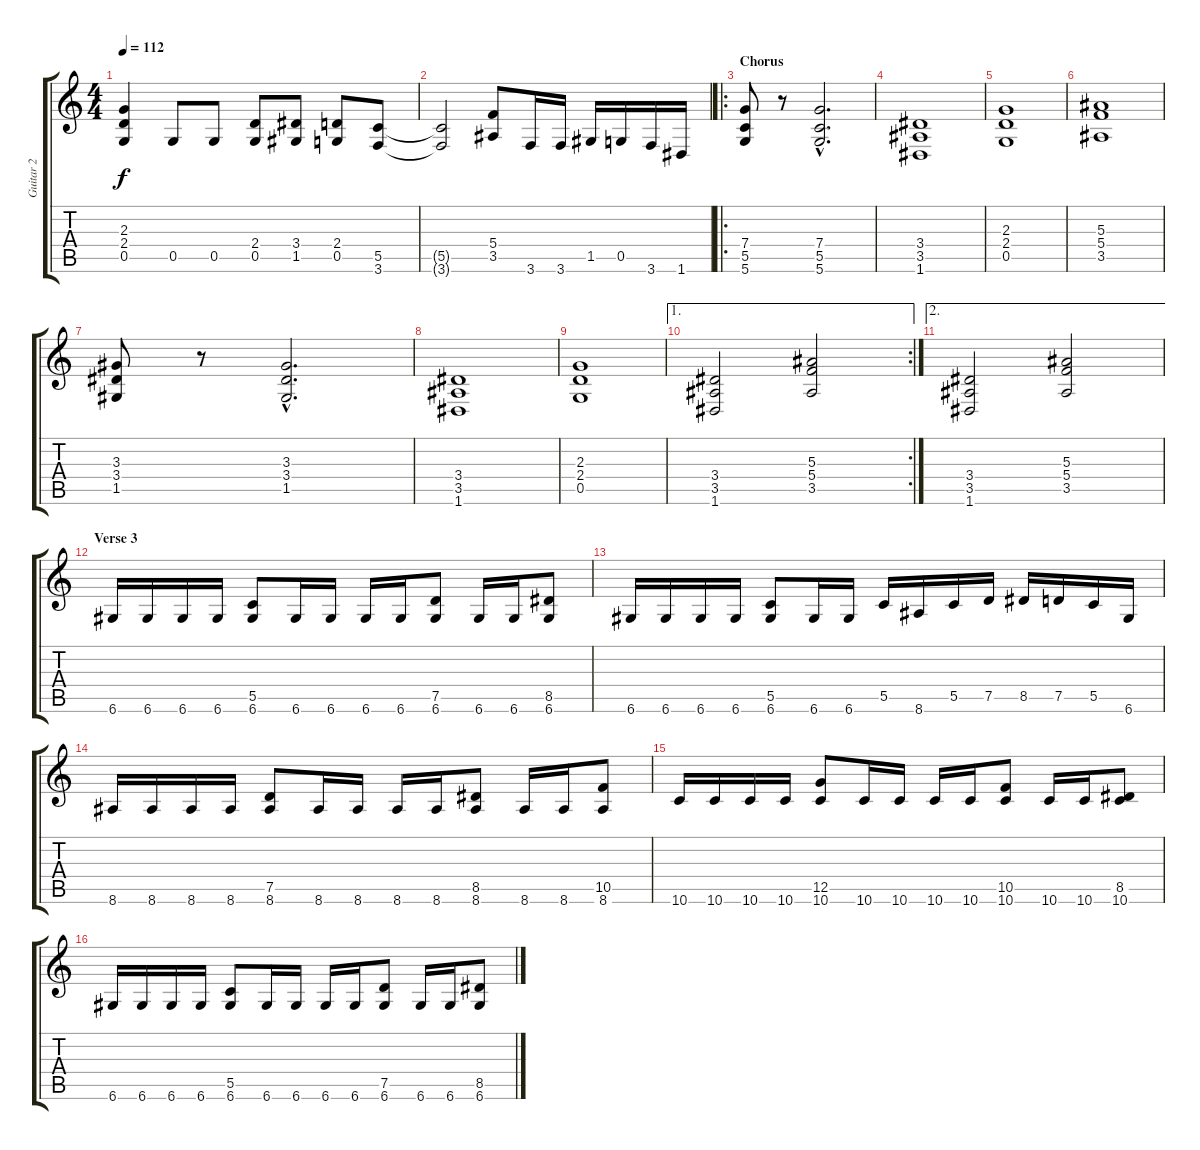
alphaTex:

\track ("Guitar 2" "Guitar 2") {instrument distortionguitar}
\staff {score tabs}
\tuning (D4 A3 F3 C3 G2 D2) {hide}
\ts (4 4)
\tempo 112
\clef g2
\ks c
(2.3 2.4 0.5).4{dy f} 0.5.8 0.5.8 (2.4 0.5).8 (3.4 1.5).8 (2.4 0.5).8 (5.5 3.6).8 |
(5.5{t} 3.6{t}).2 (5.4 3.5).8 3.6.16 3.6.16 1.5.16 0.5.16 3.6.16 1.6.16 |
\ro
\section ("" "Chorus")
(7.4 5.5 5.6).8 r.8 (7.4{hac} 5.5{hac} 5.6{hac}).2{d} |
(3.4 3.5 1.6).1 |
(2.3 2.4 0.5).1 |
(5.3 5.4 3.5).1 |
(3.3 3.4 1.5).8 r.8 (3.3{hac} 3.4{hac} 1.5{hac}).2{d} |
(3.4 3.5 1.6).1 |
(2.3 2.4 0.5).1 |
\ae 1
\rc 2
(3.4 3.5 1.6).2 (5.3 5.4 3.5).2 |
\ae 2
(3.4 3.5 1.6).2 (5.3 5.4 3.5).2 |
\section ("" "Verse 3")
6.6.16 6.6.16 6.6.16 6.6.16 (5.5 6.6).8 6.6.16 6.6.16 6.6.16 6.6.16 (7.5 6.6).8 6.6.16 6.6.16 (8.5 6.6).8 |
6.6.16 6.6.16 6.6.16 6.6.16 (5.5 6.6).8 6.6.16 6.6.16 5.5.16 8.6.16 5.5.16 7.5.16 8.5.16 7.5.16 5.5.16 6.6.16 |
8.6.16 8.6.16 8.6.16 8.6.16 (7.5 8.6).8 8.6.16 8.6.16 8.6.16 8.6.16 (8.5 8.6).8 8.6.16 8.6.16 (10.5 8.6).8 |
10.6.16 10.6.16 10.6.16 10.6.16 (12.5 10.6).8 10.6.16 10.6.16 10.6.16 10.6.16 (10.5 10.6).8 10.6.16 10.6.16 (8.5 10.6).8 |
6.6.16 6.6.16 6.6.16 6.6.16 (5.5 6.6).8 6.6.16 6.6.16 6.6.16 6.6.16 (7.5 6.6).8 6.6.16 6.6.16 (8.5 6.6).8
